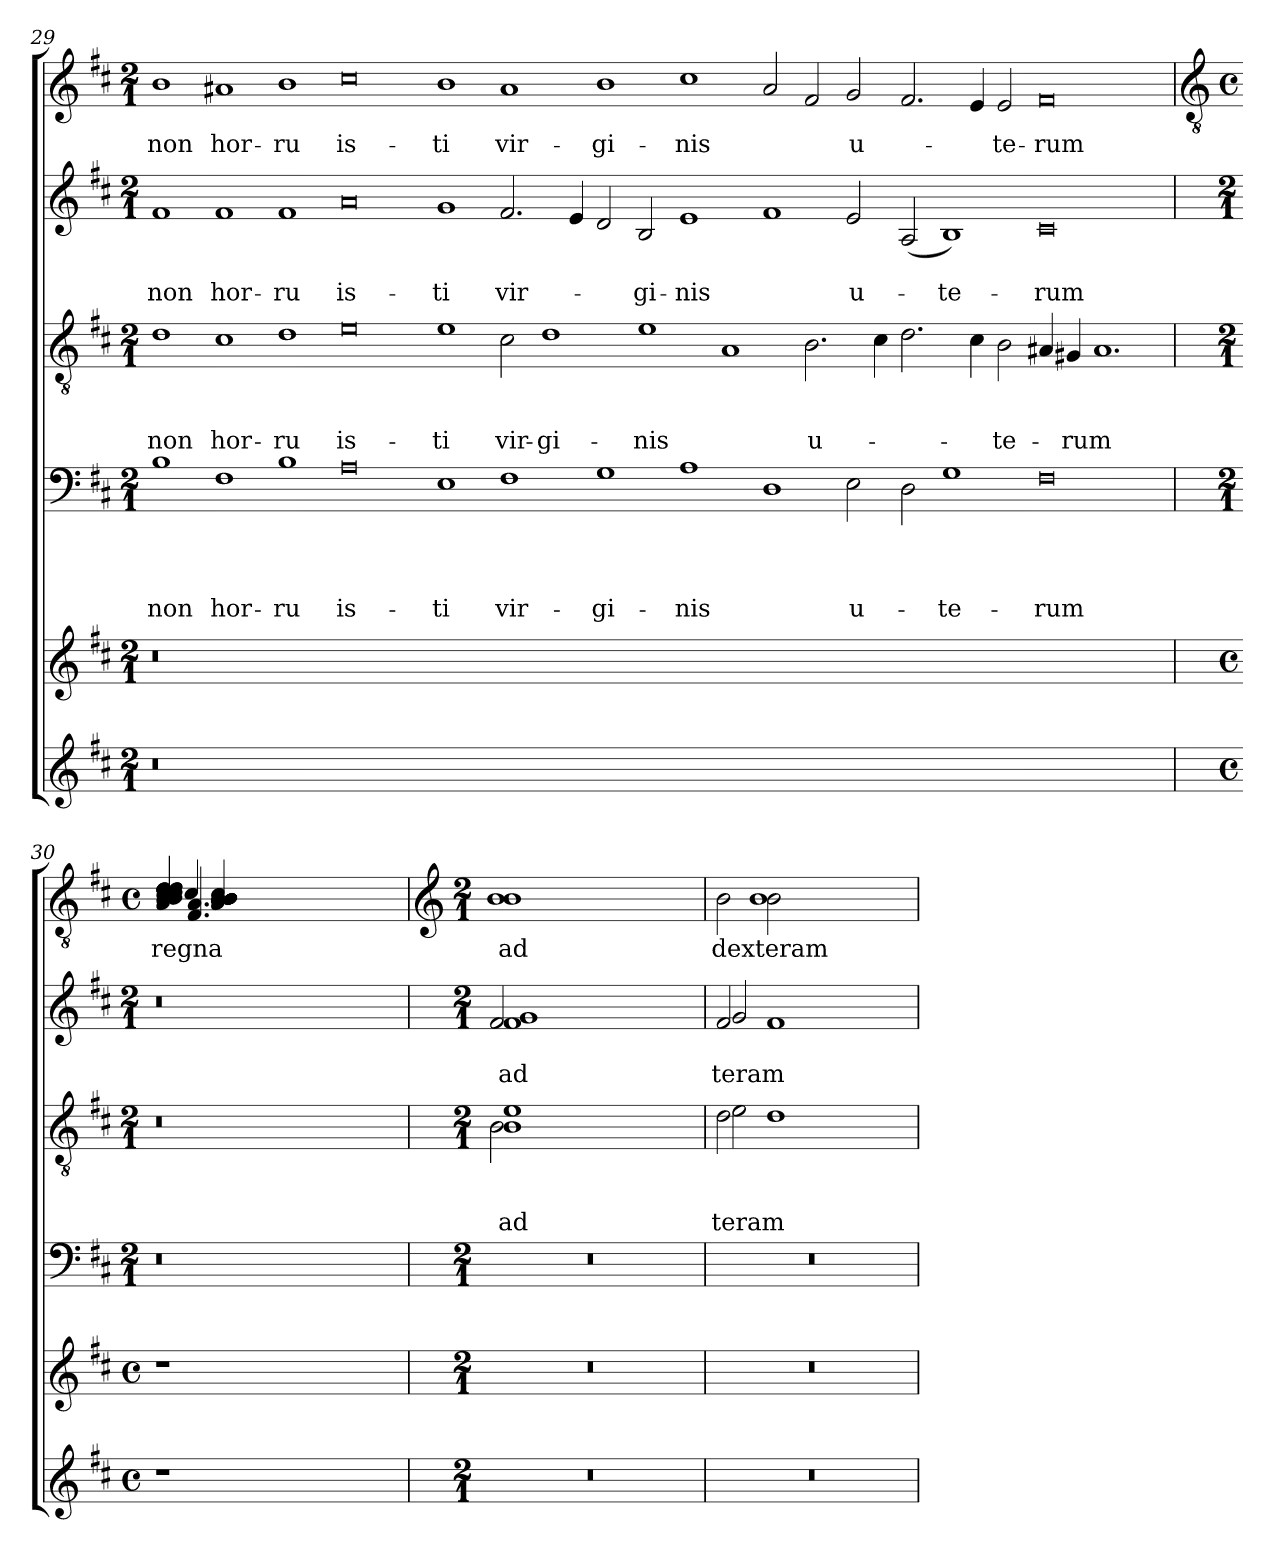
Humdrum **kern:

**kern	**kern	**kern	**text	**text	**text	**text	**kern	**text	**text	**text	**kern	**text	**text	**kern	**text
*part6	*part5	*part4	*part4	*part4	*part4	*part4	*part3	*part3	*part3	*part3	*part2	*part2	*part2	*part1	*part1
*staff6	*staff5	*staff4	*staff4	*staff4	*staff4	*staff4	*staff3	*staff3	*staff3	*staff3	*staff2	*staff2	*staff2	*staff1	*staff1
!!LO:LB:g=z
*clefG2	*clefG2	*clefF4	*	*	*	*	*clefGv2	*	*	*	*clefG2	*	*	*clefG2	*
*k[f#c#]	*k[f#c#]	*k[f#c#]	*	*	*	*	*k[f#c#]	*	*	*	*k[f#c#]	*	*	*k[f#c#]	*
*D:	*D:	*D:	*	*	*	*	*D:	*	*	*	*D:	*	*	*D:	*
*M2/1	*M2/1	*M2/1	*	*	*	*	*M2/1	*	*	*	*M2/1	*	*	*M2/1	*
=29	=29	=29	=29	=29	=29	=29	=29	=29	=29	=29	=29	=29	=29	=29	=29
!	!	!	!	!	!	!LO:LY:b	!	!	!	!LO:LY:b	!	!	!LO:LY:b	!	!LO:LY:b
0r	0r	1B	.	.	.	non	1d	.	.	non	1f#	.	non	1b	non
!	!	!	!	!	!	!LO:LY:b	!	!	!	!LO:LY:b	!	!	!LO:LY:b	!	!LO:LY:b
.	.	1F#	.	.	.	hor-	1c#	.	.	hor-	1f#	.	hor-	1a#X	hor-
!	!	!	!	!	!	!LO:LY:b	!	!	!	!LO:LY:b	!	!	!LO:LY:b	!	!LO:LY:b
000.ryy	000.ryy	1B	.	.	.	-ru	1d	.	.	-ru	1f#	.	-ru	1b	-ru
!	!	!	!	!	!	!LO:LY:b	!	!	!	!LO:LY:b	!	!	!LO:LY:b	!	!LO:LY:b
.	.	0A	.	.	.	is-	0e	.	.	is-	0a	.	is-	0cc#	is-
!	!	!	!	!	!	!LO:LY:b	!	!	!	!LO:LY:b	!	!	!LO:LY:b	!	!LO:LY:b
.	.	1E	.	.	.	-ti	1e	.	.	-ti	1g	.	-ti	1b	-ti
!	!	!	!	!	!	!LO:LY:b	!	!	!	!LO:LY:b	!	!	!LO:LY:b	!	!LO:LY:b
.	.	1F#	.	.	.	vir-	2c#\	.	.	vir-	2.f#/	.	vir-	1a#	vir-
!	!	!	!	!	!	!	!	!	!	!LO:LY:b	!	!	!	!	!
.	.	.	.	.	.	.	1d	.	.	-gi-	.	.	.	.	.
.	.	.	.	.	.	.	.	.	.	.	4e/	.	.	.	.
!	!	!	!	!	!	!LO:LY:b	!	!	!	!	!	!	!	!	!LO:LY:b
.	.	1G	.	.	.	-gi-	.	.	.	.	2d/	.	.	1b	-gi-
!	!	!	!	!	!	!	!	!	!	!LO:LY:b	!	!	!LO:LY:b	!	!
.	.	.	.	.	.	.	1e	.	.	-nis	2B/	.	-gi-	.	.
!	!	!	!	!	!	!LO:LY:b	!	!	!	!	!	!	!LO:LY:b	!	!LO:LY:b
.	.	1A	.	.	.	-nis	.	.	.	.	1e	.	-nis	1cc#	-nis
.	.	.	.	.	.	.	1A	.	.	.	.	.	.	.	.
.	.	1D	.	.	.	.	.	.	.	.	1f#	.	.	2a#/	.
!	!	!	!	!	!	!	!	!	!	!LO:LY:b	!	!	!	!	!
.	.	.	.	.	.	.	2.B\	.	.	u-	.	.	.	2f#/	.
!	!	!	!	!	!	!LO:LY:b	!	!	!	!	!	!	!LO:LY:b	!	!LO:LY:b
.	.	2E\	.	.	.	u-	.	.	.	.	2e/	.	u-	2g/	u-
.	.	.	.	.	.	.	4c#\	.	.	.	.	.	.	.	.
.	.	2D\	.	.	.	.	2.d\	.	.	.	(2A/	.	.	2.f#/	.
!	!	!	!	!	!	!LO:LY:b	!	!	!	!	!	!	!LO:LY:b	!	!
.	.	1G	.	.	.	-te-	.	.	.	.	1B)	.	-te-	.	.
.	.	.	.	.	.	.	4c#\	.	.	.	.	.	.	4e/	.
!	!	!	!	!	!	!	!	!	!	!LO:LY:b	!	!	!	!	!LO:LY:b
.	.	.	.	.	.	.	2B\	.	.	-te-	.	.	.	2e/	-te-
!	!	!	!	!	!	!LO:LY:b	!	!	!	!	!	!	!LO:LY:b	!	!LO:LY:b
.	.	0F#	.	.	.	-rum	4A#X/	.	.	.	0c#	.	-rum	0f#	-rum
!	!	!	!	!	!	!	!	!	!	!LO:LY:b	!	!	!	!	!
.	.	.	.	.	.	.	4G#X/	.	.	-rum	.	.	.	.	.
.	.	.	.	.	.	.	1.A#	.	.	.	.	.	.	.	.
!!LO:PB:g=z
=30!	=30!	=30!	=30!	=30!	=30!	=30!	=30!	=30!	=30!	=30!	=30!	=30!	=30!	=30!	=30!
*	*	*	*	*	*	*	*	*	*	*	*	*	*	*clefGv2	*
*M4/4	*M4/4	*M2/1	*	*	*	*	*M2/1	*	*	*	*M2/1	*	*	*M4/4	*
*met(c)	*met(c)	*	*	*	*	*	*	*	*	*	*	*	*	*met(c)	*
!	!	!	!	!	!	!	!	!	!	!	!	!	!	!	!LO:LY:b
*	*	*	*	*	*	*	*	*	*	*	*	*	*	*^	*
!	!	!	!	!	!	!	!	!	!	!	!	!	!	!	!	!LO:LY:b
*	*	*	*	*	*	*	*	*	*	*	*	*	*	*^	*^	*
!	!	!	!	!	!	!	!	!	!	!	!	!	!	!	!	!	!	!LO:LY:b
1r	1r	0r	.	.	.	.	0r	.	.	.	0r	.	.	(4A/ 4B/ 4B/ 4c#/ 4c#/ 4c#/ 4d/ 4d/ 4d/ 4d/ 4d/ 4d/	4c#/	4.F#/ 4.A/	4A/ 4B/ 4B/ 4B/ 4B/ 4B/ 4B/ 4B/ 4B/ 4B/ 4c#/	regna
.	.	.	.	.	.	.	.	.	.	.	.	.	.	1ryy	1ryy	.	1ryy	.
.	.	.	.	.	.	.	.	.	.	.	.	.	.	.	.	1ryy	.	.
1ryy	1ryy	.	.	.	.	.	.	.	.	.	.	.	.	.	.	.	.	.
.	.	.	.	.	.	.	.	.	.	.	.	.	.	2ryy	2ryy	.	2ryy	.
.	.	.	.	.	.	.	.	.	.	.	.	.	.	.	.	2ryy	.	.
.	.	.	.	.	.	.	.	.	.	.	.	.	.	8ryy	8ryy	.	8ryy	.
.	.	.	.	.	.	.	.	.	.	.	.	.	.	8ryy	8ryy	8ryy	8ryy	.
*	*	*	*	*	*	*	*	*	*	*	*	*	*	*v	*v	*v	*v	*
!!LO:LB:g=z
=31	=31	=31	=31	=31	=31	=31	=31	=31	=31	=31	=31	=31	=31	=31	=31
*	*	*	*	*	*	*	*	*	*	*	*	*	*	*clefG2	*
*M2/1	*M2/1	*M2/1	*	*	*	*	*M2/1	*	*	*	*M2/1	*	*	*M2/1	*
*	*	*	*	*	*	*	*	*	*	*	*	*	*	*^	*
*	*	*	*	*	*	*	*	*	*	*	*	*	*	*	*^	*
*	*	*	*	*	*	*	*	*	*	*	*	*	*	*	*	*^	*
!	!	!	!	!	!	!	!	!	!	!LO:LY:b	!	!	!	!	!	!	!	!
*	*	*	*	*	*	*	*^	*	*	*	*	*	*	*	*	*	*	*
!	!	!	!	!	!	!	!	!	!	!	!LO:LY:b	!	!	!LO:LY:b	!	!	!	!	!
*	*	*	*	*	*	*	*	*	*	*	*	*^	*	*	*	*	*	*	*
!	!	!	!	!	!	!	!	!	!	!	!	!	!	!	!LO:LY:b	!	!	!	!	!LO:LY:b
*	*	*	*	*	*	*	*	*	*	*	*	*	*	*	*	*v	*v	*v	*v	*
0r	0r	0r	.	.	.	.	1B 1e	2B\	.	.	ad	1f# 1g	2f#/	.	-ad	1b 1b	ad
.	.	.	.	.	.	.	.	1ryy	.	.	.	.	1ryy	.	.	.	.
.	.	.	.	.	.	.	1ryy	.	.	.	.	1ryy	.	.	.	1ryy	.
.	.	.	.	.	.	.	.	2ryy	.	.	.	.	2ryy	.	.	.	.
=32!	=32!	=32!	=32!	=32!	=32!	=32!	=32!	=32!	=32!	=32!	=32!	=32!	=32!	=32!	=32!	=32!	=32!
!	!	!	!	!	!	!	!	!	!	!	!LO:LY:b	!	!	!	!LO:LY:b	!	!LO:LY:b
*	*	*	*	*	*	*	*	*	*	*	*	*	*	*	*	*^	*
0r	0r	0r	.	.	.	.	2d\	2e\	.	.	teram	2f#/	2g/	.	teram	2b\	2ryy	dexteram
.	.	.	.	.	.	.	1d	2ryy	.	.	.	1f#	2ryy	.	.	2b\	1b	.
.	.	.	.	.	.	.	.	1ryy	.	.	.	.	1ryy	.	.	2ryy	.	.
.	.	.	.	.	.	.	2ryy	.	.	.	.	2ryy	.	.	.	2ryy	2ryy	.
*	*	*	*	*	*	*	*v	*v	*	*	*	*	*	*	*	*v	*v	*
*	*	*	*	*	*	*	*	*	*	*	*v	*v	*	*	*	*
=!	=!	=!	=!	=!	=!	=!	=!	=!	=!	=!	=!	=!	=!	=!	=!
*-	*-	*-	*-	*-	*-	*-	*-	*-	*-	*-	*-	*-	*-	*-	*-
